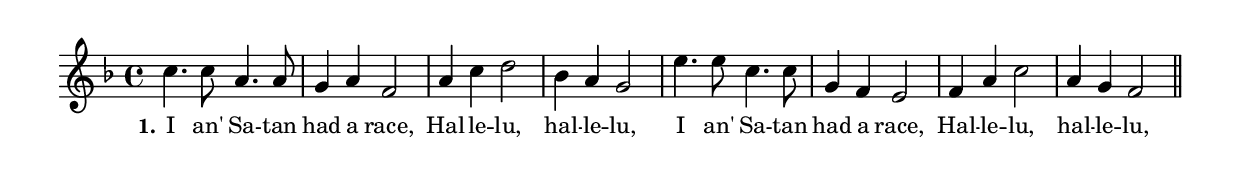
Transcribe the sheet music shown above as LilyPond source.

% 051.ly - Score sheet for "I an' Satan had a race."
% Copyright (C) 2007  Marcus Brinkmann <marcus@gnu.org>
%
% This score sheet is free software; you can redistribute it and/or
% modify it under the terms of the Creative Commons Legal Code
% Attribution-ShareALike as published by Creative Commons; either
% version 2.0 of the License, or (at your option) any later version.
%
% This score sheet is distributed in the hope that it will be useful,
% but WITHOUT ANY WARRANTY; without even the implied warranty of
% MERCHANTABILITY or FITNESS FOR A PARTICULAR PURPOSE.  See the
% Creative Commons Legal Code Attribution-ShareALike for more details.
%
% You should have received a copy of the Creative Commons Legal Code
% Attribution-ShareALike along with this score sheet; if not, write to
% Creative Commons, 543 Howard Street, 5th Floor,
% San Francisco, CA 94105-3013  United States

\version "2.10.0"

%\header
%{
%  title = "I An' Satan Had A Race"
%  composer = "trad."
%}

melody =
<<
     \context Voice
    {
	\set Staff.midiInstrument = "acoustic grand"
	\override Staff.VerticalAxisGroup #'minimum-Y-extent = #'(0 . 0)
	
	\autoBeamOff

	\time 4/4
	\clef violin
	\key f \major

	c''4. c''8 a'4. a'8 | g'4 a' f'2 | a'4 c'' d''2 |
	bes'4 a' g'2 | e''4. e''8 c''4. c''8 | g'4 f'4 e'2 |
	f'4 a' c''2 | a'4 g' f'2 \bar "||"
    }

    \lyricsto "" \new Lyrics
    {
        \override LyricText #'font-size = #0
        \override StanzaNumber #'font-size = #-1

	\set stanza = "1."
	I an' Sa -- tan had a race, Hal -- le -- lu, hal -- le -- lu,
	I an' Sa -- tan had a race, Hal -- le -- lu, hal -- le -- lu,
    }
>>


\score
{
  \new Staff { \melody }

  \layout { indent = 0.0 }
}


\score
{
  \new Staff { \unfoldRepeats \melody }

  
  \midi {
    \context {
      \Score
      tempoWholesPerMinute = #(ly:make-moment 80 4)
      }
    }


}
